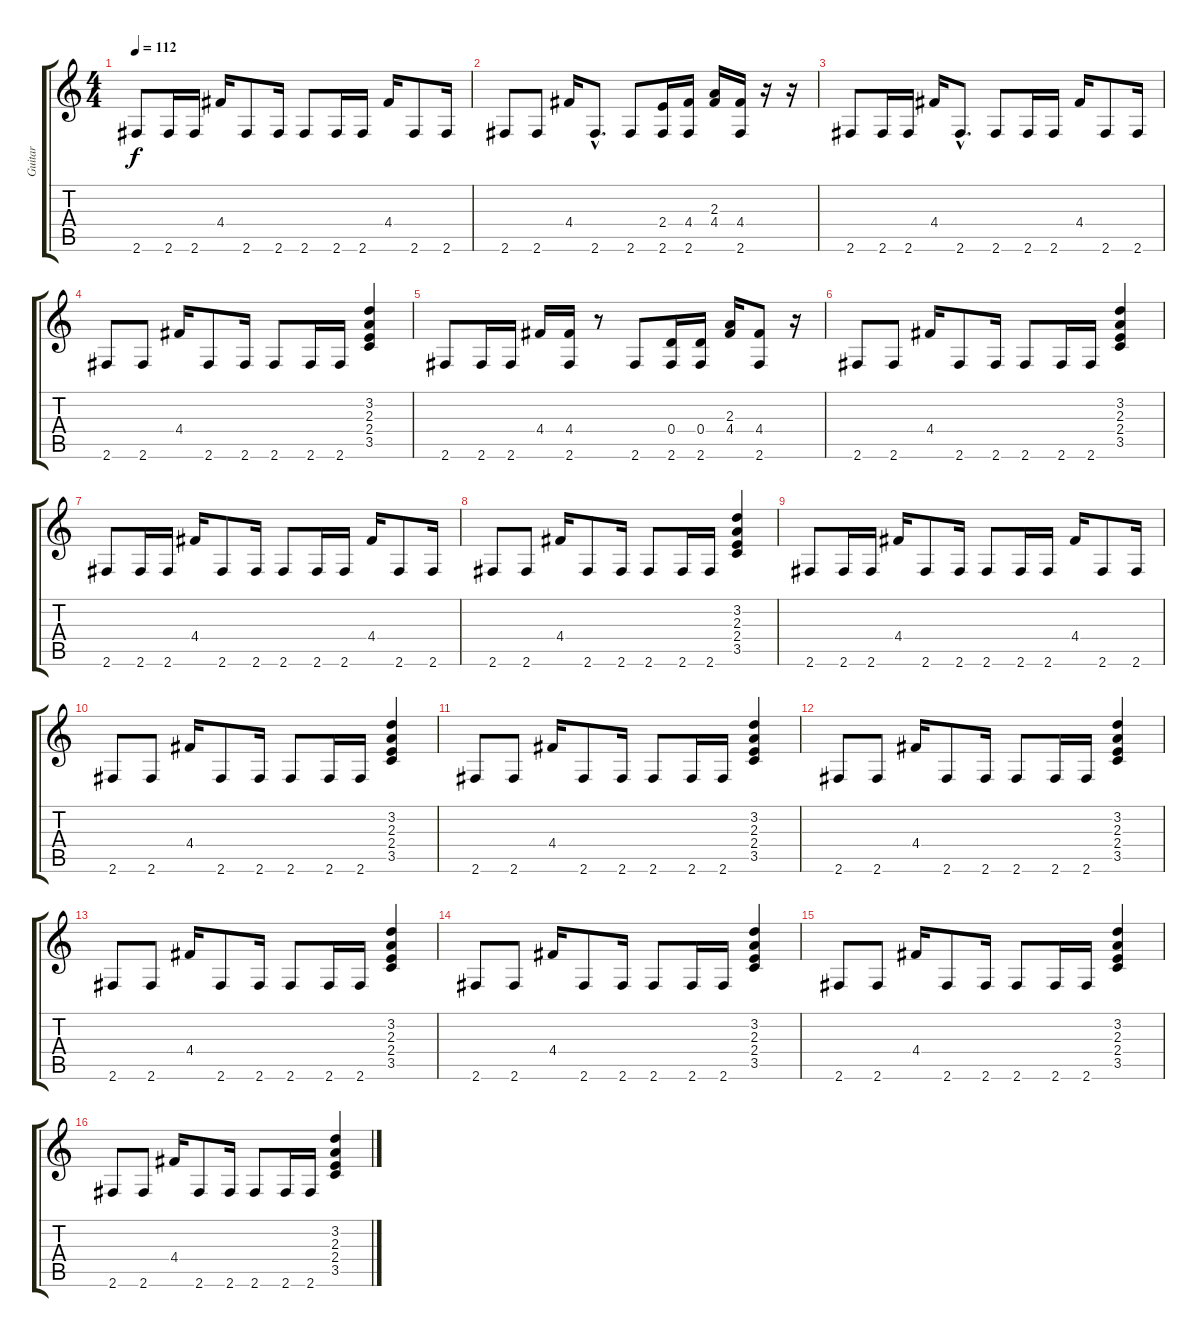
\track ("Guitar" "Guitar") {instrument overdrivenguitar}
\staff {score tabs}
\tuning (E4 B3 G3 D3 A2 E2) {hide}
\ts (4 4)
\tempo 112
\clef g2
\ks c
2.6.8{dy f} 2.6.16 2.6.16 4.4.16 2.6.8 2.6.16 2.6.8 2.6.16 2.6.16 4.4.16 2.6.8 2.6.16 |
2.6.8 2.6.8 4.4.16 2.6{hac}.8{d} 2.6.8 (2.4 2.6).16 (4.4 2.6).16 (2.3 4.4).16 (4.4 2.6).16 r.16 r.16 |
2.6.8 2.6.16 2.6.16 4.4.16 2.6{hac}.8{d} 2.6.8 2.6.16 2.6.16 4.4.16 2.6.8 2.6.16 |
2.6.8 2.6.8 4.4.16 2.6.8 2.6.16 2.6.8 2.6.16 2.6.16 (3.2 2.3 2.4 3.5).4 |
2.6.8 2.6.16 2.6.16 4.4.16 (4.4 2.6).16 r.8 2.6.8 (0.4 2.6).16 (0.4 2.6).16 (2.3 4.4).16 (4.4 2.6).8 r.16 |
2.6.8 2.6.8 4.4.16 2.6.8 2.6.16 2.6.8 2.6.16 2.6.16 (3.2 2.3 2.4 3.5).4 |
2.6.8 2.6.16 2.6.16 4.4.16 2.6.8 2.6.16 2.6.8 2.6.16 2.6.16 4.4.16 2.6.8 2.6.16 |
2.6.8 2.6.8 4.4.16 2.6.8 2.6.16 2.6.8 2.6.16 2.6.16 (3.2 2.3 2.4 3.5).4 |
2.6.8 2.6.16 2.6.16 4.4.16 2.6.8 2.6.16 2.6.8 2.6.16 2.6.16 4.4.16 2.6.8 2.6.16 |
2.6.8 2.6.8 4.4.16 2.6.8 2.6.16 2.6.8 2.6.16 2.6.16 (3.2 2.3 2.4 3.5).4 |
2.6.8 2.6.8 4.4.16 2.6.8 2.6.16 2.6.8 2.6.16 2.6.16 (3.2 2.3 2.4 3.5).4 |
2.6.8 2.6.8 4.4.16 2.6.8 2.6.16 2.6.8 2.6.16 2.6.16 (3.2 2.3 2.4 3.5).4 |
2.6.8 2.6.8 4.4.16 2.6.8 2.6.16 2.6.8 2.6.16 2.6.16 (3.2 2.3 2.4 3.5).4 |
2.6.8 2.6.8 4.4.16 2.6.8 2.6.16 2.6.8 2.6.16 2.6.16 (3.2 2.3 2.4 3.5).4 |
2.6.8 2.6.8 4.4.16 2.6.8 2.6.16 2.6.8 2.6.16 2.6.16 (3.2 2.3 2.4 3.5).4 |
2.6.8 2.6.8 4.4.16 2.6.8 2.6.16 2.6.8 2.6.16 2.6.16 (3.2 2.3 2.4 3.5).4
